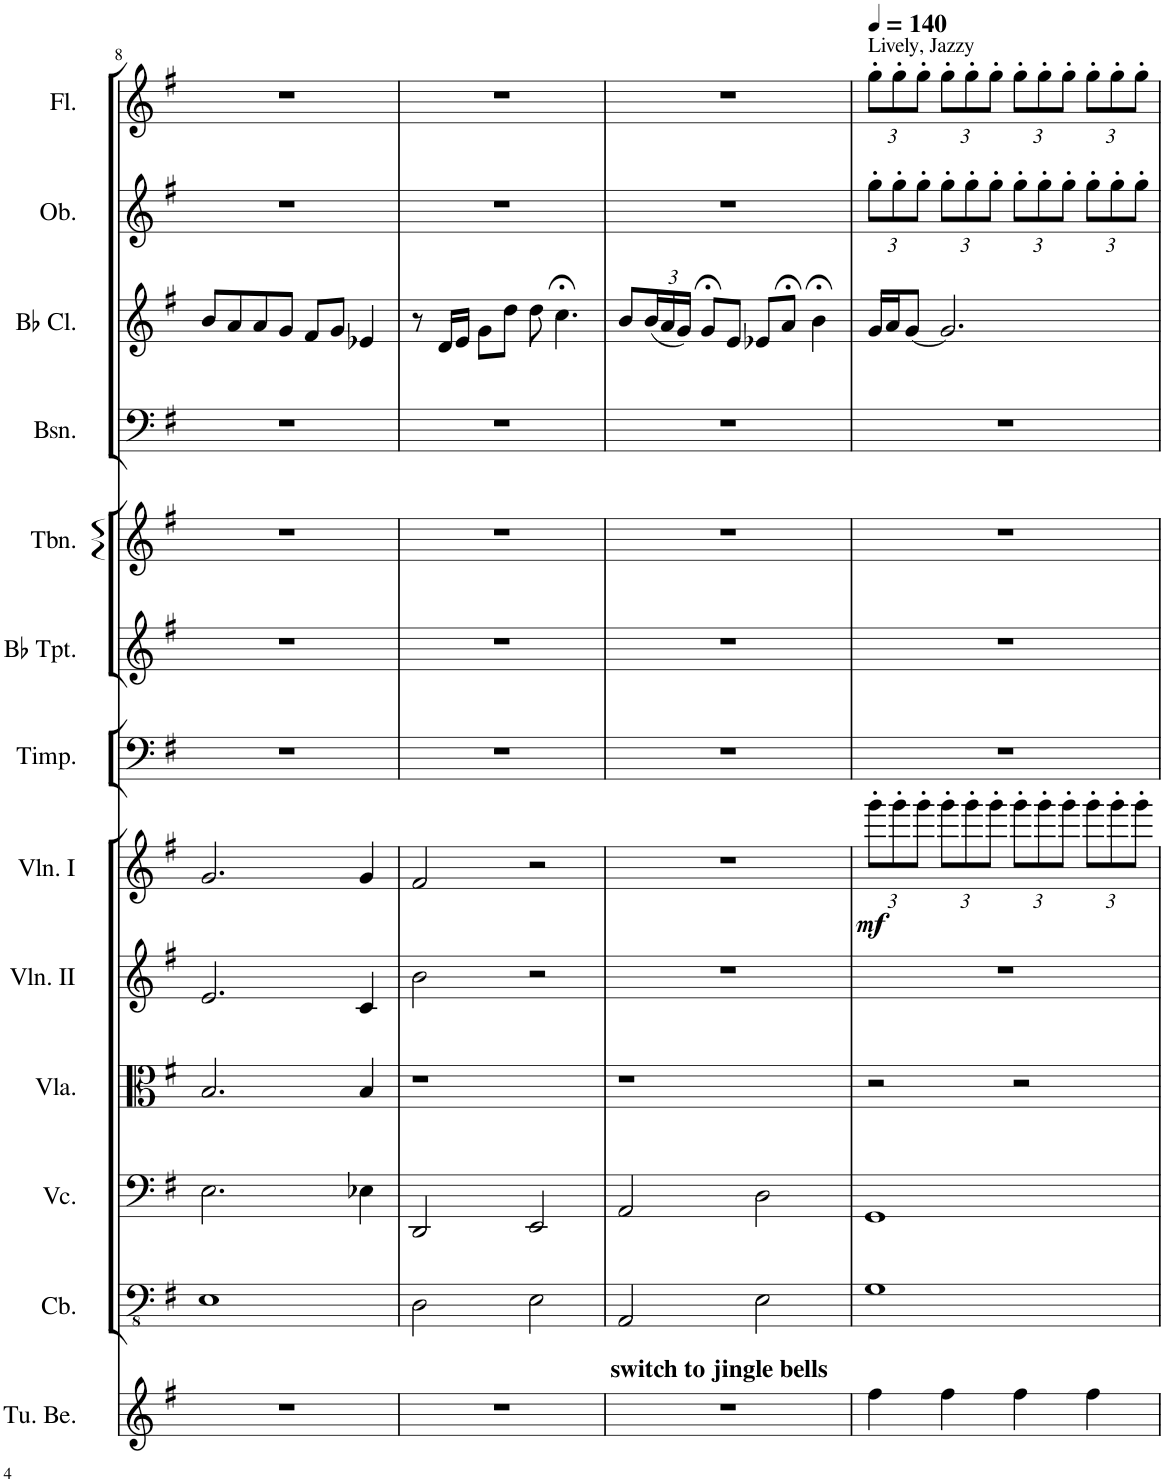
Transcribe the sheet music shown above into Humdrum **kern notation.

**kern	**kern	**kern	**kern	**kern	**kern	**dynam	**kern	**kern	**kern	**kern	**kern	**kern	**kern
*part13	*part12	*part11	*part10	*part9	*part8	*part8	*part7	*part6	*part5	*part4	*part3	*part2	*part1
*staff13	*staff12	*staff11	*staff10	*staff9	*staff8	*staff8	*staff7	*staff6	*staff5	*staff4	*staff3	*staff2	*staff1
*I"Tubular Bells	*I"Contrabasses	*I"Violoncellos	*I"Violas	*I"Violins II	*I"Violins I	*	*I"Timpani	*I"Trumpets in Bb	*I"Trombone	*I"Bassoons	*I"Clarinets in Bb	*I"Oboes	*I"Flutes
*I'Tu. Be.	*I'Cb.	*I'Vc.	*I'Vla.	*I'Vln. II	*I'Vln. I	*	*I'Timp.	*	*I'Tbn.	*I'Bsn.	*	*I'Ob.	*I'Fl.
!!LO:PB:g=z
*clefG2	*clefFv4	*clefF4	*clefC3	*clefG2	*clefG2	*	*clefF4	*clefG2	*clefG2	*clefF4	*clefG2	*clefG2	*clefG2
*	*ITrd7c12	*	*	*	*	*	*	*ITrd1c2	*	*	*ITrd1c2	*	*
*k[f#]	*k[f#]	*k[f#]	*k[f#]	*k[f#]	*k[f#]	*	*k[f#]	*k[f#]	*k[f#]	*k[f#]	*k[f#]	*k[f#]	*k[f#]
*M4/4	*M4/4	*M4/4	*M4/4	*M4/4	*M4/4	*	*M4/4	*M4/4	*M4/4	*M4/4	*M4/4	*M4/4	*M4/4
=8	=8	=8	=8	=8	=8	=8	=8	=8	=8	=8	=8	=8	=8
1r	1EE	2.E\	2.B/	2.e/	2.g/	.	1r	1r	1r	1r	8b/L	1r	1r
.	.	.	.	.	.	.	.	.	.	.	8a/	.	.
.	.	.	.	.	.	.	.	.	.	.	8a/	.	.
.	.	.	.	.	.	.	.	.	.	.	8g/J	.	.
.	.	.	.	.	.	.	.	.	.	.	8f#/L	.	.
.	.	.	.	.	.	.	.	.	.	.	8g/J	.	.
.	.	4E-X\	4B/	4c/	4g/	.	.	.	.	.	4e-X/	.	.
=9	=9	=9	=9	=9	=9	=9	=9	=9	=9	=9	=9	=9	=9
!LO:TX:a:B:t=switch to jingle bells	!	!	!	!	!	!	!	!	!	!	!	!	!
1r	2DD\	2DD/	1r	2b\	2f#/	.	1r	1r	1r	1r	8r	1r	1r
.	.	.	.	.	.	.	.	.	.	.	16d/LL	.	.
.	.	.	.	.	.	.	.	.	.	.	16e/JJ	.	.
.	.	.	.	.	.	.	.	.	.	.	8g\L	.	.
.	.	.	.	.	.	.	.	.	.	.	8dd\J	.	.
.	2EE\	2EE/	.	2r	2r	.	.	.	.	.	8dd\	.	.
.	.	.	.	.	.	.	.	.	.	.	4.cc;<\	.	.
=10	=10	=10	=10	=10	=10	=10	=10	=10	=10	=10	=10	=10	=10
1r	2AAA/	2AA/	1r	1r	1r	.	1r	1r	1r	1r	8b/L	1r	1r
*	*	*	*	*	*	*	*	*	*	*	*Xbrackettup	*	*
.	.	.	.	.	.	.	.	.	.	.	(24b/L	.	.
.	.	.	.	.	.	.	.	.	.	.	24a/	.	.
.	.	.	.	.	.	.	.	.	.	.	24g/JJ)	.	.
.	.	.	.	.	.	.	.	.	.	.	8g;</L	.	.
.	.	.	.	.	.	.	.	.	.	.	8e/J	.	.
.	2EE\	2D\	.	.	.	.	.	.	.	.	8e-X/L	.	.
.	.	.	.	.	.	.	.	.	.	.	8a;</J	.	.
.	.	.	.	.	.	.	.	.	.	.	4b;<\	.	.
=11	=11	=11	=11	=11	=11	=11	=11	=11	=11	=11	=11	=11	=11
*	*	*	*	*	*Xbrackettup	*	*	*	*	*	*	*Xbrackettup	*Xbrackettup
*	*	*	*	*	*	*	*	*	*	*	*	*	*MM140
!	!	!	!	!	!	!	!	!	!	!	!	!	!LO:TX:a:t=Lively, Jazzy
!	!	!	!	!	!	!LO:DY:b	!	!	!	!	!	!	!
4bb\	1GG	1GG	2r	1r	12ggg'\L	mf	1r	1r	1r	1r	16g/LL	12gg'\L	12gg'\L
.	.	.	.	.	.	.	.	.	.	.	16a/J	.	.
.	.	.	.	.	12ggg'\	.	.	.	.	.	.	12gg'\	12gg'\
.	.	.	.	.	.	.	.	.	.	.	[8g/J	.	.
.	.	.	.	.	12ggg'\J	.	.	.	.	.	.	12gg'\J	12gg'\J
4bb\	.	.	.	.	12ggg'\L	.	.	.	.	.	2.g/]	12gg'\L	12gg'\L
.	.	.	.	.	12ggg'\	.	.	.	.	.	.	12gg'\	12gg'\
.	.	.	.	.	12ggg'\J	.	.	.	.	.	.	12gg'\J	12gg'\J
4bb\	.	.	2r	.	12ggg'\L	.	.	.	.	.	.	12gg'\L	12gg'\L
.	.	.	.	.	12ggg'\	.	.	.	.	.	.	12gg'\	12gg'\
.	.	.	.	.	12ggg'\J	.	.	.	.	.	.	12gg'\J	12gg'\J
4bb\	.	.	.	.	12ggg'\L	.	.	.	.	.	.	12gg'\L	12gg'\L
.	.	.	.	.	12ggg'\	.	.	.	.	.	.	12gg'\	12gg'\
.	.	.	.	.	12ggg'\J	.	.	.	.	.	.	12gg'\J	12gg'\J
=	=	=	=	=	=	=	=	=	=	=	=	=	=
*-	*-	*-	*-	*-	*-	*-	*-	*-	*-	*-	*-	*-	*-
